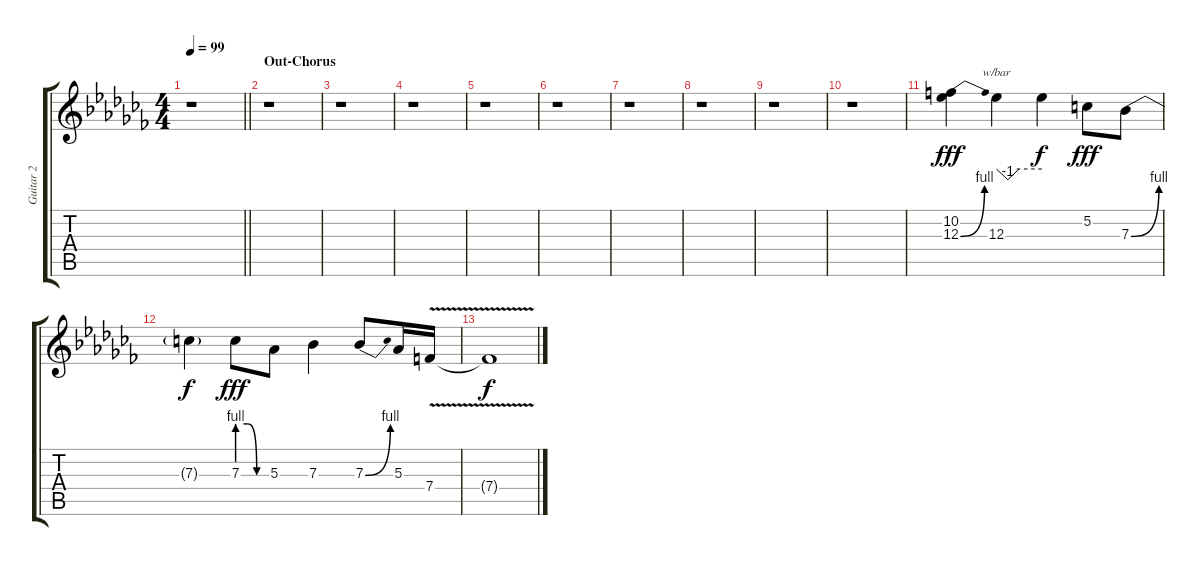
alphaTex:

\track ("Guitar 2" "Guitar 2") {instrument distortionguitar}
\staff {score tabs}
\tuning (C4 G3 Eb3 Bb2 F2 C2) {hide}
\ts (4 4)
\tempo 99
\clef g2
\barLineRight lightlight
\ks cb
r.1{dy fff} |
\section ("" "Out-Chorus")
r.1 |
r.1 |
r.1 |
r.1 |
r.1 |
r.1 |
r.1 |
r.1 |
r.1 |
(10.2 12.3{be (bend 0 0 60 4)}).4 12.3.4{tbe (custom default 0 0 15 -4 30 0 60 0)} 12.3{t}.4{dy f} 5.2.8{dy fff} 7.3{be (bend 0 0 60 4)}.8 |
7.3{t}.4{dy f} 7.3{be (custom 0 4 20 4 40 0 60 0)}.8{dy fff} 5.3.8 7.3.4 7.3{be (bend 0 0 60 4)}.8 5.3.16 7.4{v}.16 |
7.4{t}.1{dy f}
